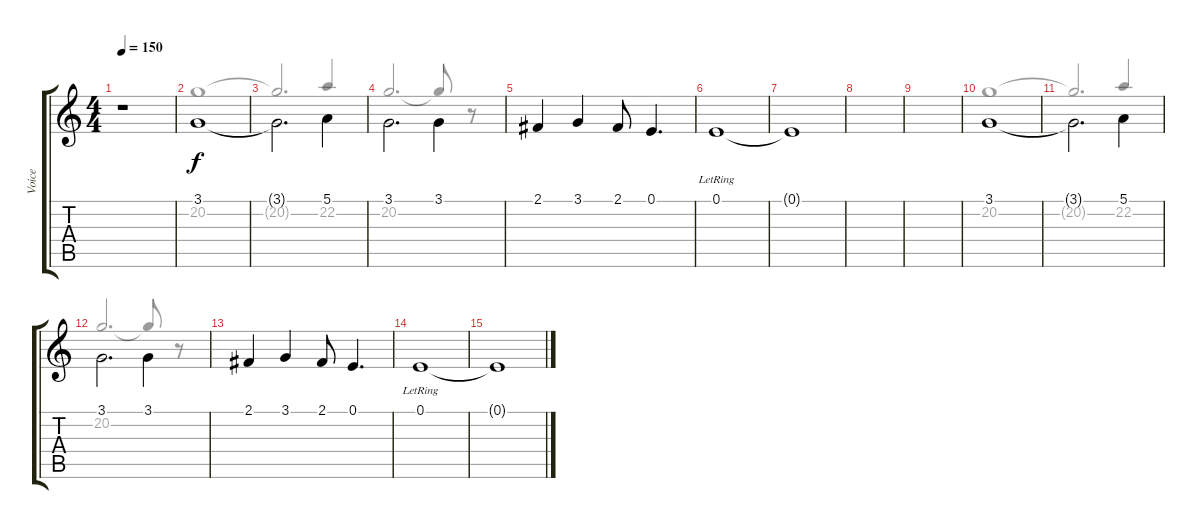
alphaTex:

\track ("Voice" "Voice") {instrument viola}
\staff {score tabs}
\tuning (E4 B3 G3 D3 A2 E2) {hide}
\voice
\ts (4 4)
\tempo 150
\clef g2
\ks c
r.1{dy f} |
3.1.1 |
3.1{t}.2{d beam Down} 5.1.4{beam Down} |
3.1.2{d beam Down} 3.1.4{beam Down} |
2.1.4 3.1.4 2.1.8 0.1.4{d} |
0.1{lr}.1 |
0.1{t}.1 |
|
|
3.1.1 |
3.1{t}.2{d beam Down} 5.1.4{beam Down} |
3.1.2{d beam Down} 3.1.4{beam Down} |
2.1.4 3.1.4 2.1.8 0.1.4{d} |
0.1{lr}.1 |
0.1{t}.1 |
\voice
\clef g2
\ottava regular
\simile none
\ks c
|
20.2.1 |
20.2{t}.2{d beam Up} 22.2.4{beam Up} |
20.2.2{d beam Up} 20.2{t}.8{beam Up} r.8 |
|
|
|
|
|
20.2.1 |
20.2{t}.2{d beam Up} 22.2.4{beam Up} |
20.2.2{d beam Up} 20.2{t}.8{beam Up} r.8 |
|
|
|
